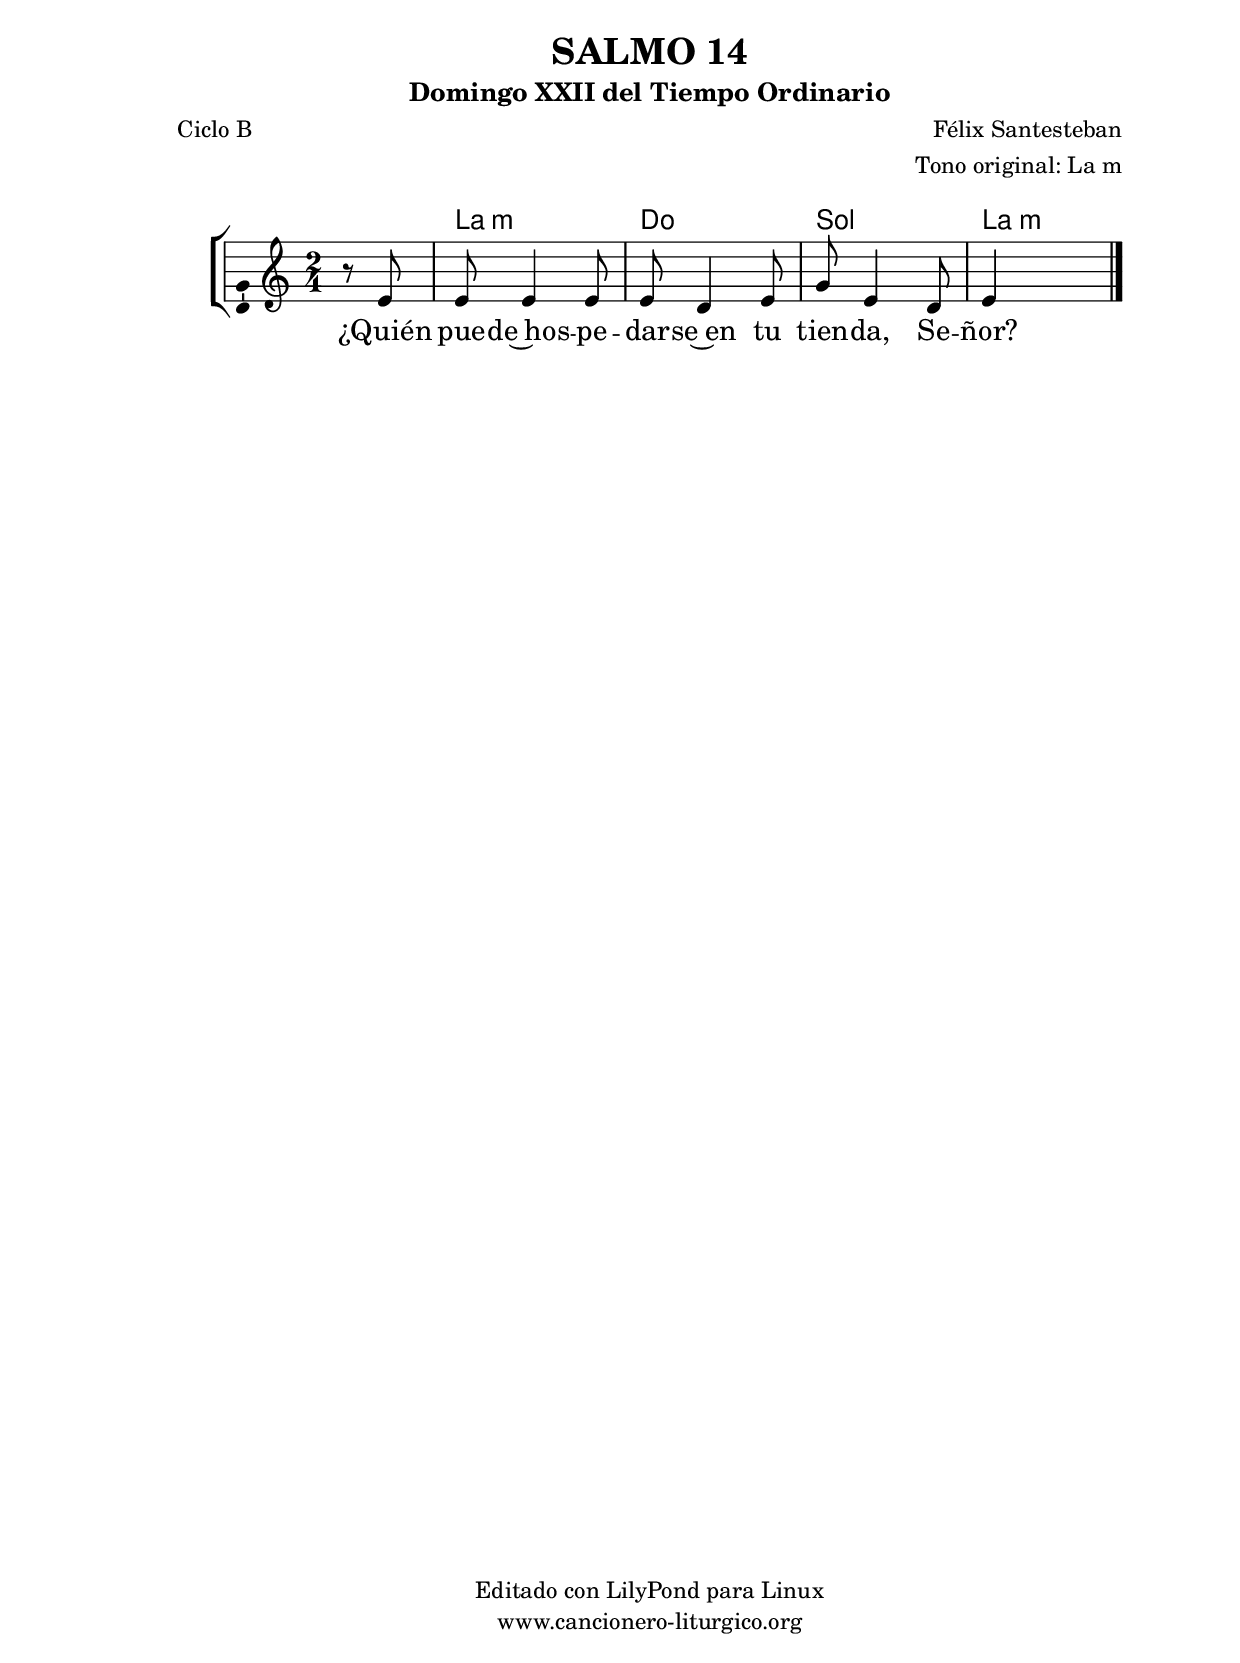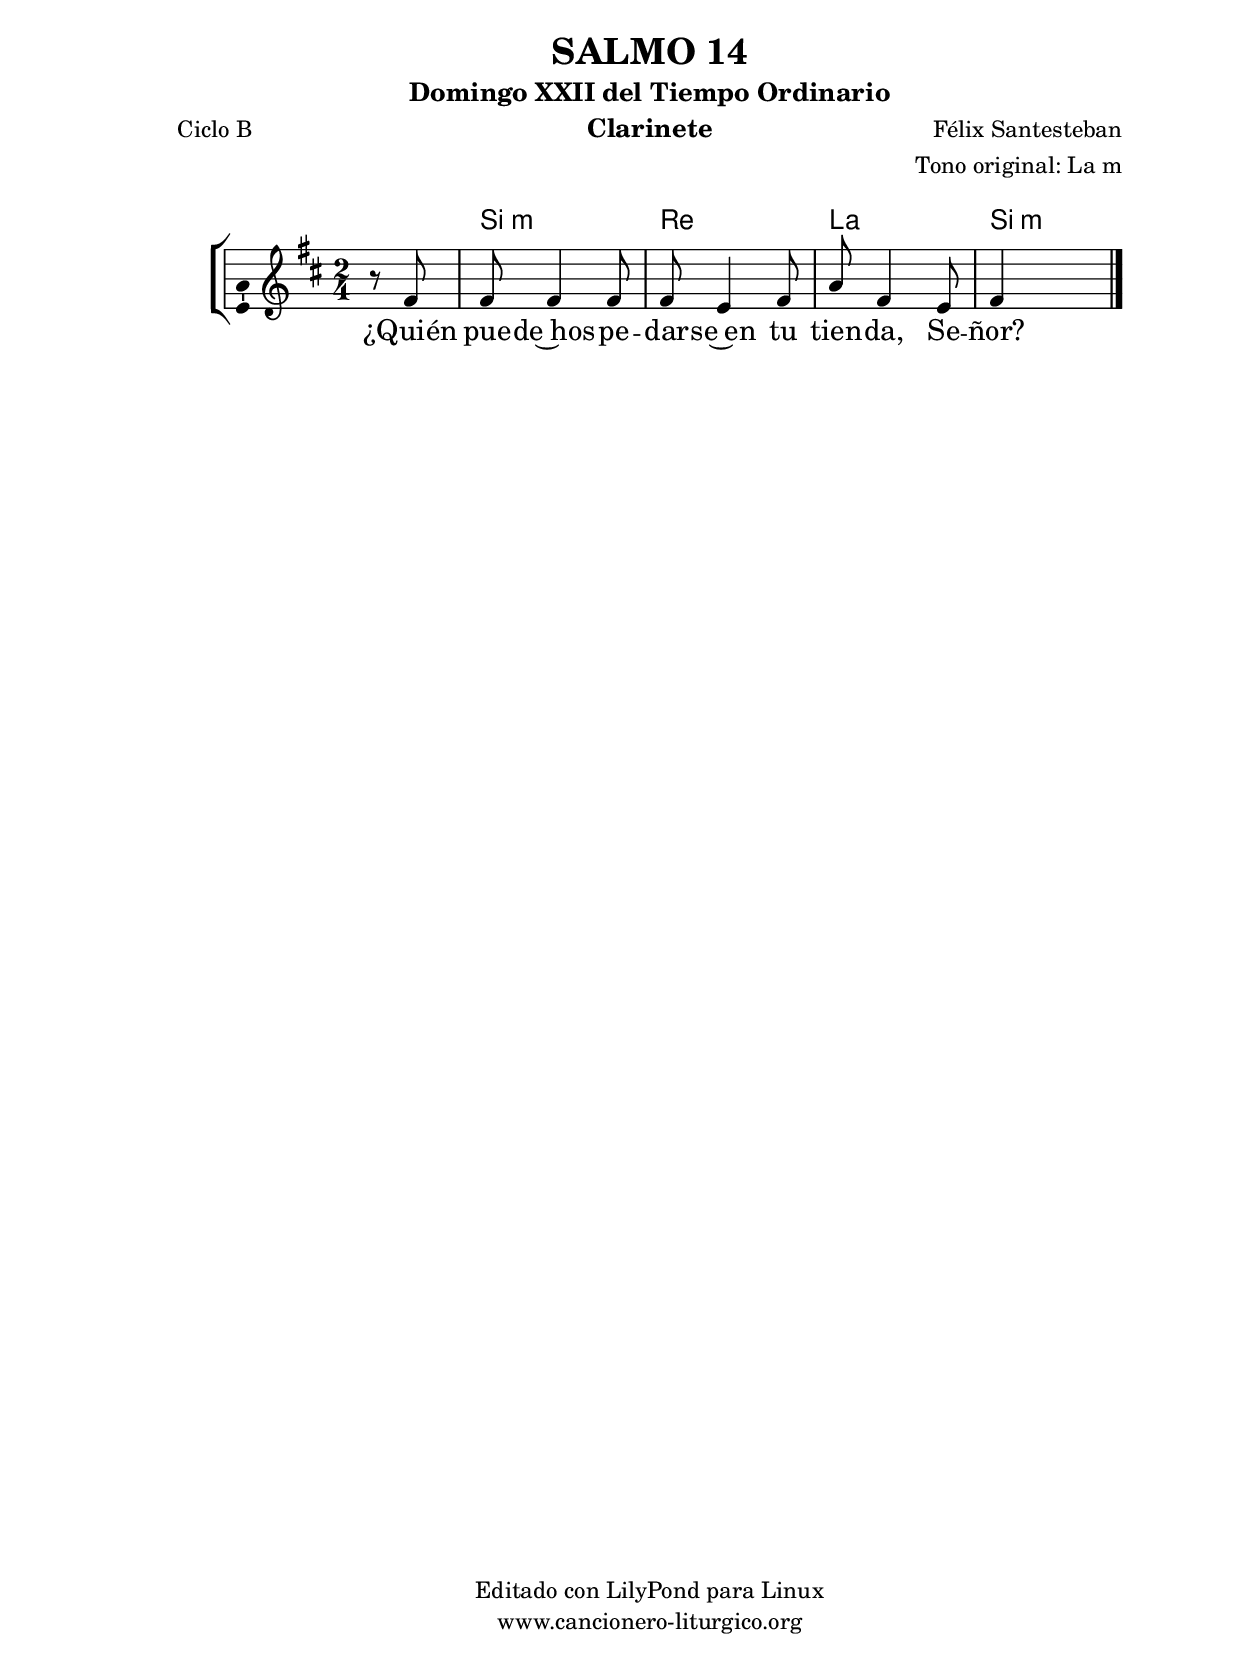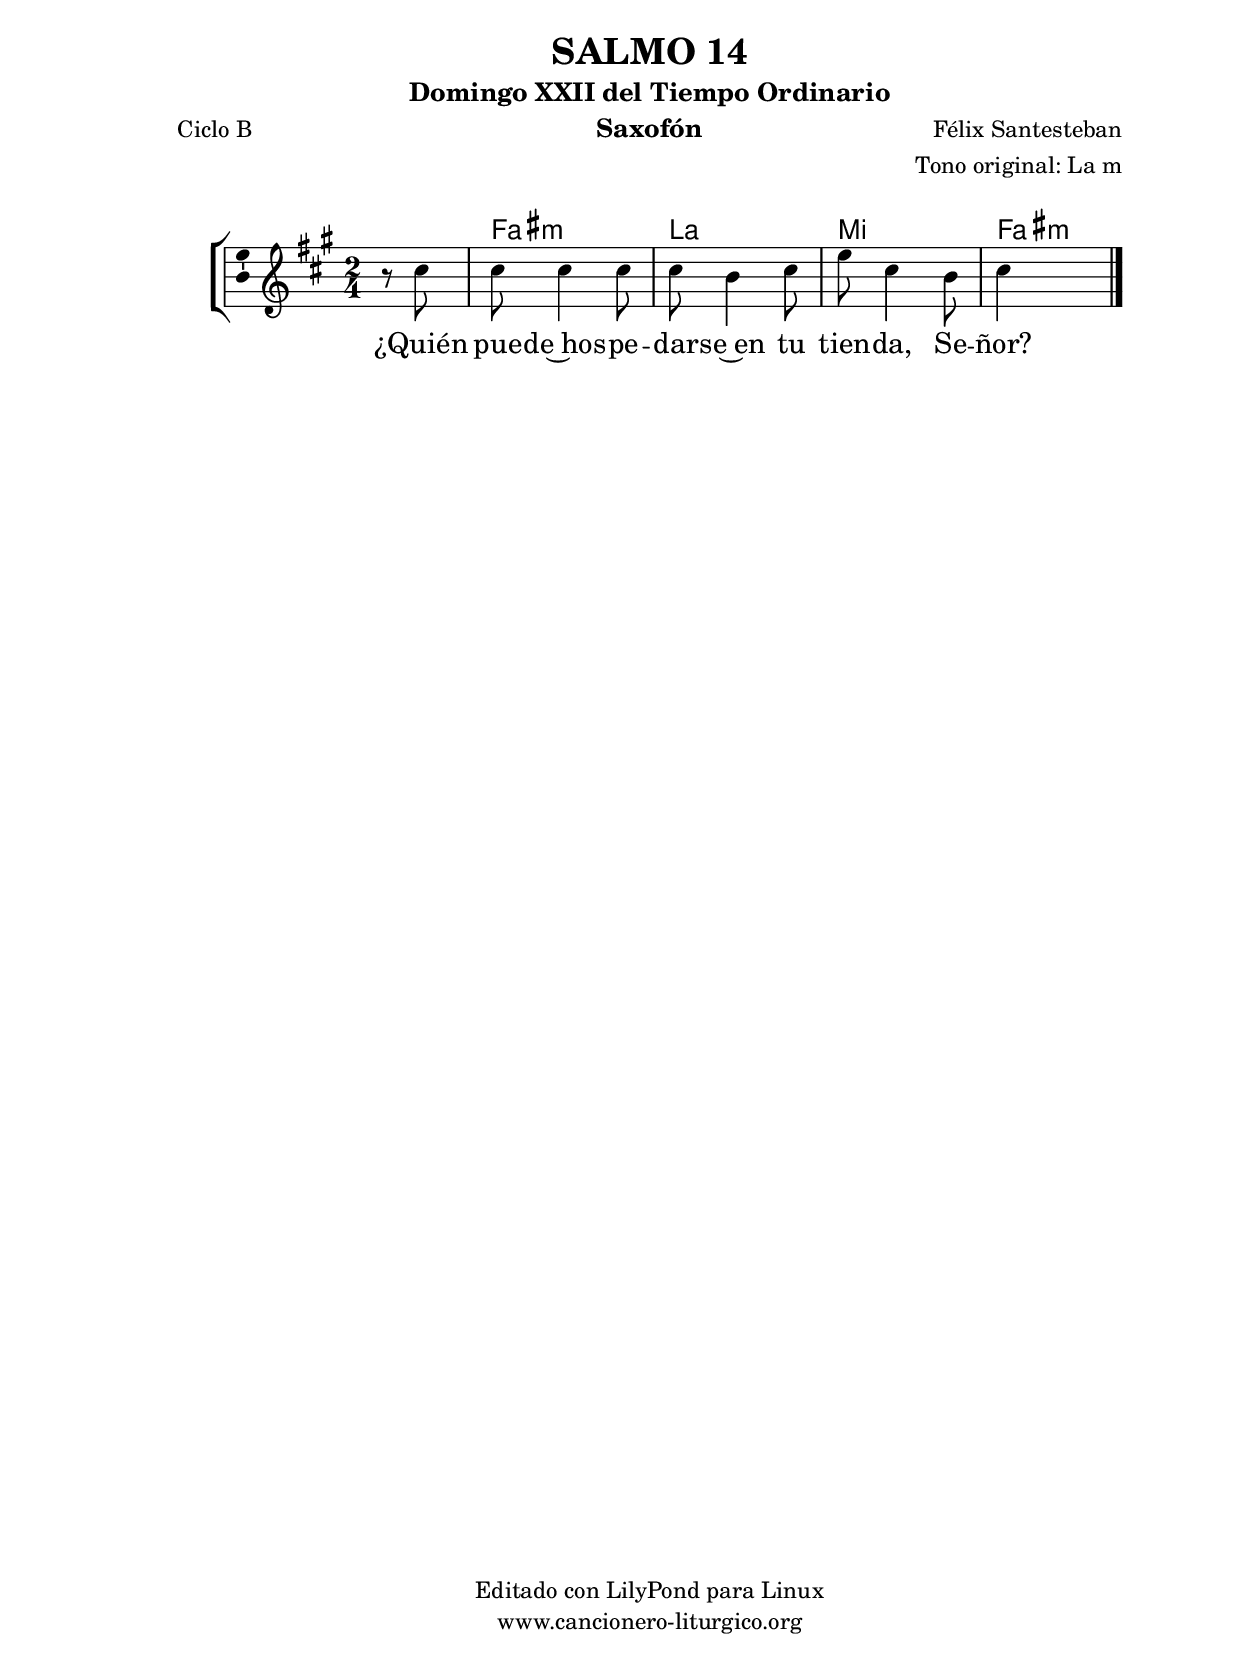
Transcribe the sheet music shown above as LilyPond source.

%
%para convertir .midi en .wav:
%timidity filename.midi -Ow -o finename.wav
%
%
%Para convertir de .wav a .mp3:
%lame -h -m j filename.wav
%
%
%para escuchar el midi:
%timidity nombrefichero.midi
%


%versión de lilypond para la que se ha escrito esta partitura:
\version "2.16.0"

	%Tamaño papel
	#(set-default-paper-size "a4")
	%Tamaño partitura
	#(set-global-staff-size 20)
	%No responde al pulsar sobre una nota
	#(ly:set-option 'point-and-click #f)

%parámetros del encabezamiento:
\header {
	title = "SALMO 14"
	subtitle = "Domingo XXII del Tiempo Ordinario"
	composer = "Félix Santesteban"
	poet = "Ciclo B"
	meter = ""
	arranger = "Tono original: La m"
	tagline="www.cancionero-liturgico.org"
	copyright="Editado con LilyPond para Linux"
	}

%parámetros asociados al papel:
\paper  {
	oddHeaderMarkup = \markup {\fill-line { \on-the-fly #not-first-page \fromproperty #'header:title \on-the-fly #not-first-page \fromproperty #'header:composer }}
	evenHeaderMarkup = \markup {\fill-line { \fromproperty #'header:composer \fromproperty #'header:title }}
	#(set-paper-size "a4")
	print-page-number = ##f
	first-page-number = 1
	print-first-page-number = ##f
%	head-separation = 3.0 \cm
	top-margin = 2.0 \cm
	bottom-margin = 0.5\cm
%%%	bottom-margin = -1.0\cm
	left-margin = 3.0 \cm
	line-width = 16.0 \cm 
	indent = 8\mm
	interscoreline = 2.\mm
	between-system-space = 15\mm
%	para que las partituras no llenen la hoja:
	ragged-bottom = ##t
%	idem para la última hoja:
	ragged-last-bottom = ##f
%	para que las partituras llenen el ancho del papel:
	ragged-last = ##f
	after-title-space = 2.5 \cm
%page-count=1
%system-count=8

	%Flexible Vertical Spacing
%	markup-markup-spacing =
%	#'((basic-distance . 15) (minimum-distance . 15) (padding . 3))
	markup-system-spacing =
	#'((basic-distance . 15) (minimum-distance . 15) (padding . 3))
	system-system-spacing =
	#'((basic-distance . 15) (minimum-distance . 15) (padding . 3))
	score-system-spacing =
	#'((basic-distance . 15) (minimum-distance . 15) (padding . 5))
%	top-system-spacing = % header
%	#'((basic-distance . 8) (minimum-distance . 0) (padding . 3))
%	top-markup-spacing =
%	#'((basic-distance . 20) (minimum-distance . 20) (padding . 3))
	last-bottom-spacing = % footer
	#'((basic-distance . 5) (minimum-distance . 5) (padding . 3))
%	score-markup-spacing =
%	#'((basic-distance . 16) (minimum-distance . 13) (padding . 3))

	}


%parámetros que afectan a toda la partitura:
global =  {
	%clave de sol (G):
	\clef G
	%armadura:
%	\transpose f a
	\key a \minor
	\tempo 4=80
	\set Score.tempoHideNote = ##t
	}


acordes = {
	\italianChords
	\chordmode {
%	\transpose f a
{

s4
a2:m c g a:m

	}
	}
}

melodia = 
%	\transpose f a
{
	\relative c'{

\time 2/4
\partial4 r8 e8
e8 e4 e8
e8 d4 e8
g8 e4 d8
e4 s4

	\bar "|."
	}
	}


texto = \lyricmode {
¿Quién pue -- de~hos -- pe -- dar -- se~en tu tien -- da, Se -- ñor?
	}


acordesStaff = \context ChordNames = acordesStaff <<
	\set chordChanges = ##t
	\acordes
	>>


vozStaff = \context Voice = vozStaff
\with {\consists "Ambitus_engraver"}
<<
%	\set Staff.instrumentName = ""
%	\set Staff.shortInstrumentName = ""
%	\set Staff.midiInstrument = #"clarinet"
%	\set Staff.midiInstrument = #"cello"
%	\set Staff.midiInstrument = #"flute"
	\set Staff.midiInstrument = #"electric guitar (jazz)"
%	\set Staff.midiInstrument = #"english horn"
%	\set Staff.midiInstrument = #"violin"
%	\set Staff.midiInstrument = #"glockenspiel"
	\set Staff.midiMinimumVolume = #0.7
	\set Staff.midiMaximumVolume = #0.9
	\global
	\melodia
	>>


textoStaff = \context Lyrics = textoStaff <<
	\lyricsto vozStaff \texto
	>>

\book {
	\score {
		\context ChoirStaff {
			\override StaffGroup.SystemStartBracket #'collapse-height = #1
			\override Score.SystemStartBar #'collapse-height = #1
			<<
			\acordesStaff
			\vozStaff
			\textoStaff
			>>
			}
		\layout {
	    		\context {
				\Lyrics
				\override LyricText #'font-size = #2
				}
	   		 \context {
				\Score
				%fontSize = #3
				\override StaffSymbol #'staff-space = #(magstep +3)
				%\override Beam #'thickness = #0.55
				%\override SpacingSpanner #'spacing-increment = #1.0
				%\override Slur #'height-limit = #1.5
				}
			}
		}
	\score {
		\unfoldRepeats
		\context ChoirStaff {
			<<
			\acordesStaff
			\vozStaff
			>>
			}
		\midi {
	  		\context {
	  			\Score
				tempoWholesPerMinute = #(ly:make-moment 70 4)
				}
			}
		}
	}

%Partitura para clarinete
#(define output-suffix "C")
\book {
	\header{
		instrument = "Clarinete"
		}
	\score {
		\context ChoirStaff {
			\override StaffGroup.SystemStartBracket #'collapse-height = #1
			\override Score.SystemStartBar #'collapse-height = #1
\transpose c d
			<<
			\acordesStaff
			\vozStaff
			\textoStaff
			>>
			}
		\layout {
	    		\context {
				\Lyrics
				\override LyricText #'font-size = #2
				}
	   		 \context {
				\Score
				%fontSize = #3
				\override StaffSymbol #'staff-space = #(magstep +3)
				%\override Beam #'thickness = #0.55
				%\override SpacingSpanner #'spacing-increment = #1.0
				%\override Slur #'height-limit = #1.5
				}
			}
		}
	}

%Partitura para saxofón
#(define output-suffix "S")
\book {
	\header{
		instrument = "Saxofón"
		}
	\score {
		\context ChoirStaff {
			\override StaffGroup.SystemStartBracket #'collapse-height = #1
			\override Score.SystemStartBar #'collapse-height = #1
\transpose c a
			<<
			\acordesStaff
			\vozStaff
			\textoStaff
			>>
			}
		\layout {
	    		\context {
				\Lyrics
				\override LyricText #'font-size = #2
				}
	   		 \context {
				\Score
				%fontSize = #3
				\override StaffSymbol #'staff-space = #(magstep +3)
				%\override Beam #'thickness = #0.55
				%\override SpacingSpanner #'spacing-increment = #1.0
				%\override Slur #'height-limit = #1.5
				}
			}
		}
	}

